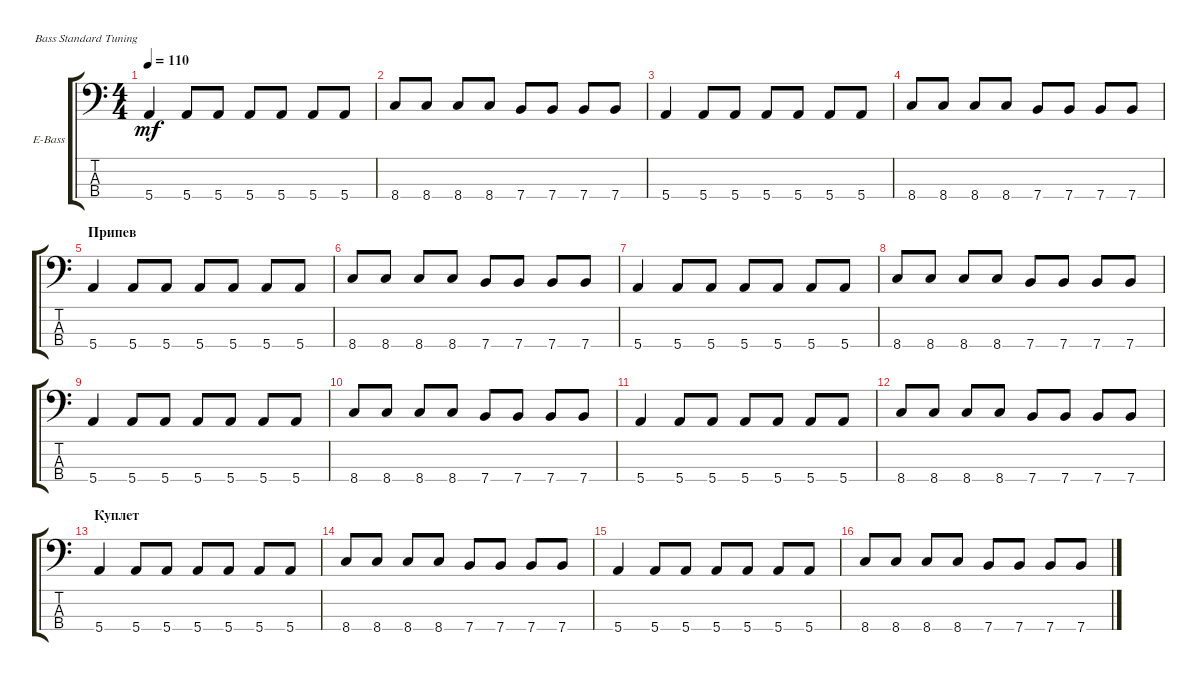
\defaultSystemsLayout 4
\bracketExtendMode groupsimilarinstruments
\firstSystemTrackNameOrientation horizontal
\otherSystemsTrackNameOrientation horizontal
\track ("А. Андреев" "E-Bass") {instrument electricbassfinger}
\staff {score tabs}
\tuning (G2 D2 A1 E1)
\ts (4 4)
\tempo 110
\clef f4
\ks c
5.4.4{dy mf} 5.4.8 5.4.8 5.4.8 5.4.8 5.4.8 5.4.8 |
8.4.8 8.4.8 8.4.8 8.4.8 7.4.8 7.4.8 7.4.8 7.4.8 |
5.4.4 5.4.8 5.4.8 5.4.8 5.4.8 5.4.8 5.4.8 |
8.4.8 8.4.8 8.4.8 8.4.8 7.4.8 7.4.8 7.4.8 7.4.8 |
\section ("" "Припев")
5.4.4 5.4.8 5.4.8 5.4.8 5.4.8 5.4.8 5.4.8 |
8.4.8 8.4.8 8.4.8 8.4.8 7.4.8 7.4.8 7.4.8 7.4.8 |
5.4.4 5.4.8 5.4.8 5.4.8 5.4.8 5.4.8 5.4.8 |
8.4.8 8.4.8 8.4.8 8.4.8 7.4.8 7.4.8 7.4.8 7.4.8 |
5.4.4 5.4.8 5.4.8 5.4.8 5.4.8 5.4.8 5.4.8 |
8.4.8 8.4.8 8.4.8 8.4.8 7.4.8 7.4.8 7.4.8 7.4.8 |
5.4.4 5.4.8 5.4.8 5.4.8 5.4.8 5.4.8 5.4.8 |
8.4.8 8.4.8 8.4.8 8.4.8 7.4.8 7.4.8 7.4.8 7.4.8 |
\section ("" "Куплет")
5.4.4 5.4.8 5.4.8 5.4.8 5.4.8 5.4.8 5.4.8 |
8.4.8 8.4.8 8.4.8 8.4.8 7.4.8 7.4.8 7.4.8 7.4.8 |
5.4.4 5.4.8 5.4.8 5.4.8 5.4.8 5.4.8 5.4.8 |
8.4.8 8.4.8 8.4.8 8.4.8 7.4.8 7.4.8 7.4.8 7.4.8
